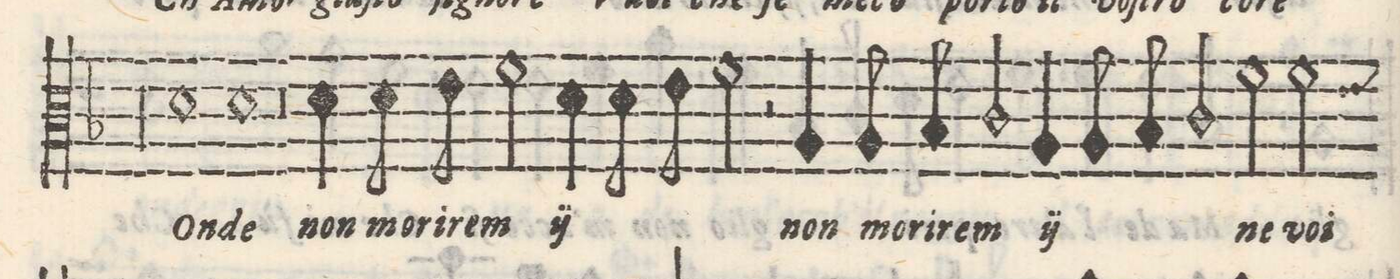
**kern	**text
*I"Alto	*
*clefC3	*
*k[b-]	*
*met(C)	*
*M2/1	*
1r	.
=8-	=8-
0r	.
=9-	=9-
1r	.
1d	On-
=10-	=10-
1d	-de
1r	.
=11-	=11-
1r	.
4d\	non
8d\	mo-
8e\	-ri-
2f\	-rem
=12-	=12-
*	*ij
4d\	non
8d\	mo-
8e\	-ri-
2f\	-rem
*	*Xij
2r	.
4A/	non
8A/	mo-
8B-/	-ri-
=13-	=13-
2c/	-rem
*	*ij
4A/	non
8A/	mo-
8B-/	-ri-
2c/	-rem
*	*Xij
2f\	ne
=14-	=14-
2f\	voi
*-	*-
